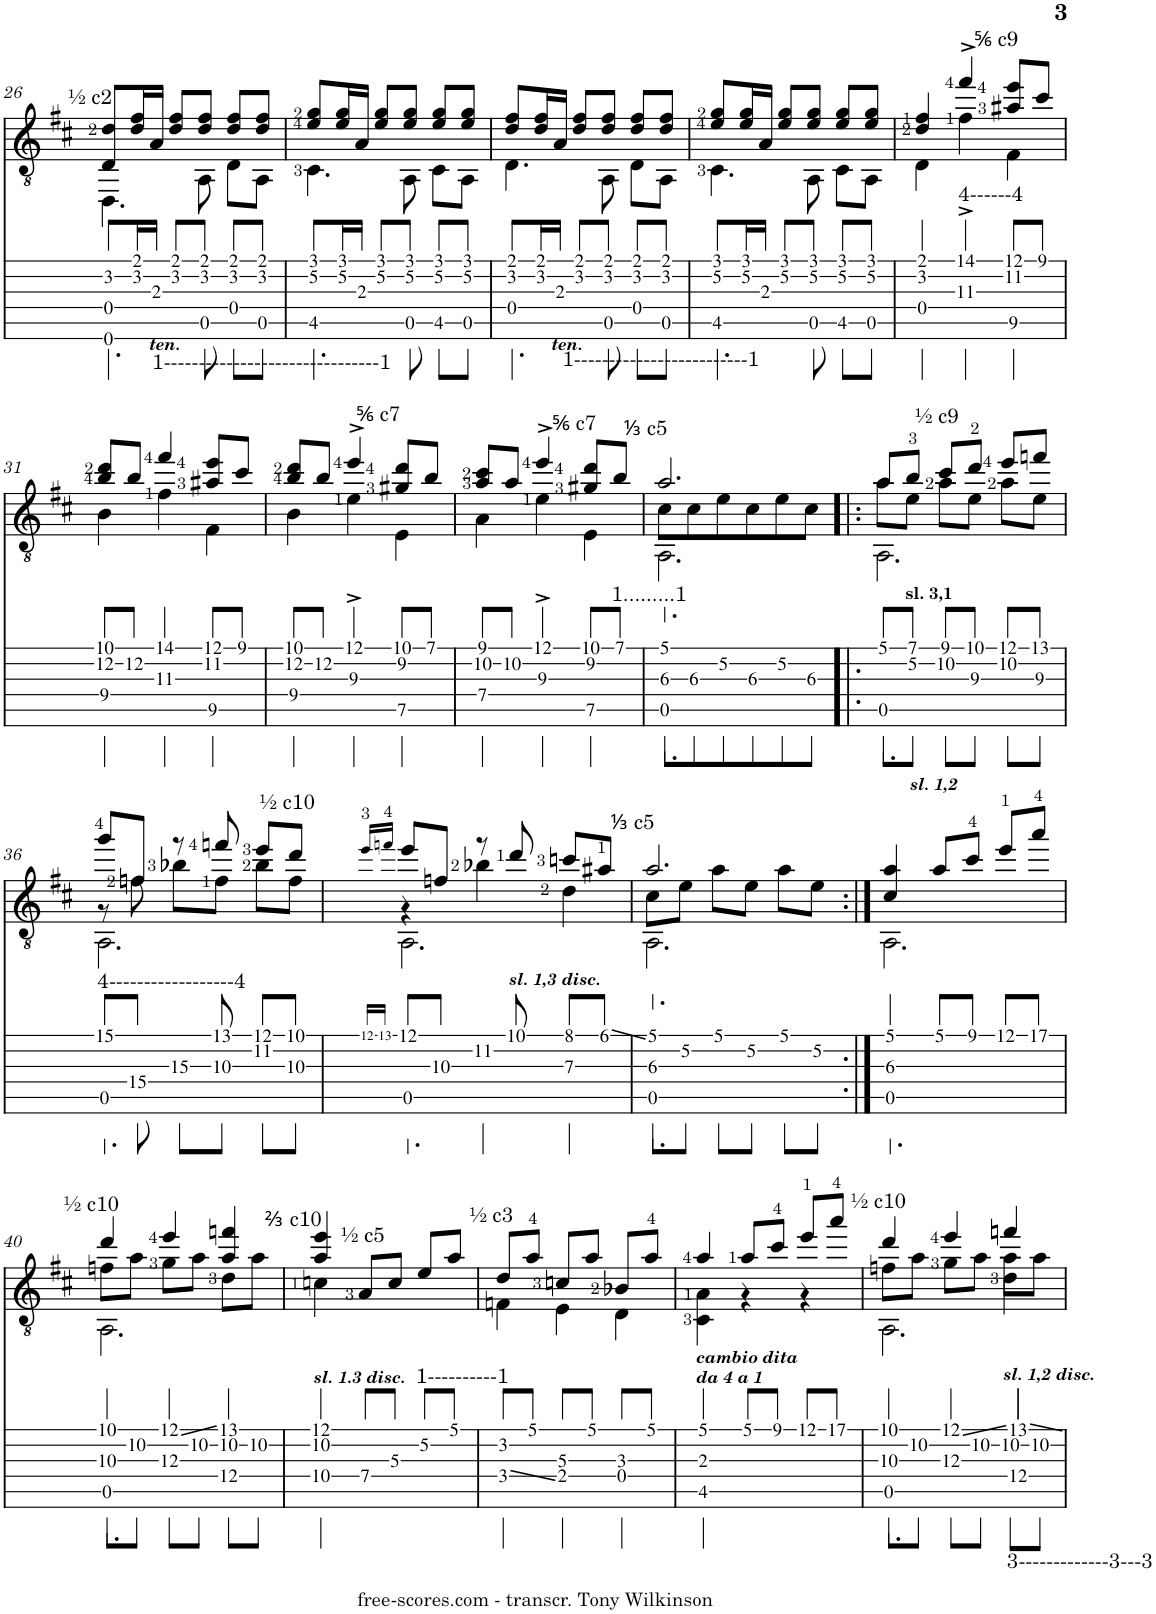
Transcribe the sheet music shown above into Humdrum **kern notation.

**kern	**kern
*part2	*part1
*staff2	*staff1
*I"Chitarra classica (Intavolatura)	*I"Chitarra 7-corde, Guitar
!!LO:PB:g=z
*	*clefGv2
*k[f#c#]	*k[f#c#]
*M3/4	*M3/4
=26	=26
*^	*^
!	!	!LO:TX:a:t=½ c2	!
8D/ 8d/L	4.DD\	8D/ 8d/L	4.DD\
16d/ 16f#/L	.	16d/ 16f#/L	.
!LO:TX:b:t=1-------------------------------1	!	!	!
!LO:TX:b:Bi:t=ten.	!	!	!
16A/JJ	.	16A/JJ	.
8d/ 8f#/L	.	8d/ 8f#/L	.
8d/ 8f#/J	8AA\	8d/ 8f#/J	8AA\
8d/ 8f#/L	8D\L	8d/ 8f#/L	8D\L
8d/ 8f#/J	8AA\J	8d/ 8f#/J	8AA\J
=27	=27	=27	=27
8e/ 8g/L	4.C#\	8e/ 8g/L	4.C#\
16e/ 16g/L	.	16e/ 16g/L	.
16A/JJ	.	16A/JJ	.
8e/ 8g/L	.	8e/ 8g/L	.
8e/ 8g/J	8AA\	8e/ 8g/J	8AA\
8e/ 8g/L	8C#\L	8e/ 8g/L	8C#\L
8e/ 8g/J	8AA\J	8e/ 8g/J	8AA\J
=28	=28	=28	=28
8d/ 8f#/L	4.D\	8d/ 8f#/L	4.D\
16d/ 16f#/L	.	16d/ 16f#/L	.
!LO:TX:b:Bi:t=ten.	!	!	!
16A/JJ	.	16A/JJ	.
!LO:TX:b:t=1-------------------------1	!	!	!
8d/ 8f#/L	.	8d/ 8f#/L	.
8d/ 8f#/J	8AA\	8d/ 8f#/J	8AA\
8d/ 8f#/L	8D\L	8d/ 8f#/L	8D\L
8d/ 8f#/J	8AA\J	8d/ 8f#/J	8AA\J
=29	=29	=29	=29
8e/ 8g/L	4.C#\	8e/ 8g/L	4.C#\
16e/ 16g/L	.	16e/ 16g/L	.
16A/JJ	.	16A/JJ	.
8e/ 8g/L	.	8e/ 8g/L	.
8e/ 8g/J	8AA\	8e/ 8g/J	8AA\
8e/ 8g/L	8C#\L	8e/ 8g/L	8C#\L
8e/ 8g/J	8AA\J	8e/ 8g/J	8AA\J
=30	=30	=30	=30
4d/ 4f#/	4D\	4d/ 4f#/	4D\
!LO:TX:a:t=4------4	!	!	!
4ff#^/	4f#\	4ff#^/	4f#\
!	!	!LO:TX:a:t=⅚ c9	!
8a#X/ 8ee/L	4F#\	8a#X/ 8ee/L	4F#\
8cc#/J	.	8cc#/J	.
!!LO:LB:g=z	!!
=31	=31	=31	=31
8b/ 8dd/L	4B\	8b/ 8dd/L	4B\
8b/J	.	8b/J	.
4ff#/	4f#\	4ff#/	4f#\
8a#X/ 8ee/L	4F#\	8a#X/ 8ee/L	4F#\
8cc#/J	.	8cc#/J	.
=32	=32	=32	=32
8b/ 8dd/L	4B\	8b/ 8dd/L	4B\
8b/J	.	8b/J	.
4ee^/	4e\	4ee^/	4e\
!	!	!LO:TX:a:t=⅚ c7	!
8g#X/ 8dd/L	4E\	8g#X/ 8dd/L	4E\
8b/J	.	8b/J	.
=33	=33	=33	=33
8a/ 8cc#/L	4A\	8a/ 8cc#/L	4A\
8a/J	.	8a/J	.
4ee^/	4e\	4ee^/	4e\
!	!	!LO:TX:a:t=⅚ c7	!
8g#X/ 8dd/L	4E\	8g#X/ 8dd/L	4E\
!LO:TX:a:t=1.........1	!	!	!
8b/J	.	8b/J	.
=34	=34	=34	=34
*	*^	*	*^
!	!	!	!LO:TX:a:t=⅓ c5	!	!
2.a/	8c#\L	2.AA\	2.a/	8c#\L	2.AA\
.	8c#\	.	.	8c#\	.
.	8e\	.	.	8e\	.
.	8c#\	.	.	8c#\	.
.	8e\	.	.	8e\	.
.	8c#\J	.	.	8c#\J	.
=35!|:	=35!|:	=35!|:	=35!|:	=35!|:	=35!|:
8a/L	8a\L	2.AA\	8a/L	8a\L	2.AA\
!LO:TX:a:B:t=sl. 3,1	!	!	!	!	!
!LO:TX:b:Bi:t=sl. 1,2	!	!	!	!	!
8b/J	8e\J	.	8b/J	8e\J	.
!	!	!	!LO:TX:a:t=½ c9	!	!
8cc#/L	8a\L	.	8cc#/L	8a\L	.
8dd/J	8e\J	.	8dd/J	8e\J	.
8ee/L	8a\L	.	8ee/L	8a\L	.
8ffn/J	8e\J	.	8ffn/J	8e\J	.
!!LO:LB:g=z	!!	!!
=36	=36	=36	=36	=36	=36
!LO:TX:a:t=4------------------4	!	!	!	!	!
8gg/L	8r	2.AA\	8gg/L	8r	2.AA\
8fn/J	8f\	.	8fn/J	8f\	.
8r	8b-X\L	.	8r	8b-X\L	.
8ffn/	8f\J	.	8ffn/	8f\J	.
8ee/L	8b-\L	.	8ee/L	8b-\L	.
!	!	!	!LO:TX:a:t=½ c10	!	!
8dd/J	8f\J	.	8dd/J	8f\J	.
=37	=37	=37	=37	=37	=37
16qee/LL	.	.	16qee/LL	.	.
16qff/JJ	.	.	16qffn/JJ	.	.
8ee/L	4r	2.AA\	8ee/L	4r	2.AA\
8fn/J	.	.	8fn/J	.	.
8r	4b-X\	.	8r	4b-X\	.
!LO:TX:a:Bi:t=sl. 1,3 disc.	!	!	!	!	!
8dd/	.	.	8dd/	.	.
8ccn/L	4d\	.	8ccn/L	4d\	.
8a#X/J	.	.	8a#X/J	.	.
=38	=38	=38	=38	=38	=38
!	!	!	!LO:TX:a:t=⅓ c5	!	!
2.a/	8c#\L	2.AA\	2.a/	8c#\L	2.AA\
.	8e\J	.	.	8e\J	.
.	8a\L	.	.	8a\L	.
.	8e\J	.	.	8e\J	.
.	8a\L	.	.	8a\L	.
.	8e\J	.	.	8e\J	.
*	*v	*v	*	*	*
*	*	*	*v	*v
=39:|!	=39:|!	=39:|!	=39:|!
4c#/ 4a/	2.AA\	4c#/ 4a/	2.AA\
8a/L	.	8a/L	.
8cc#/J	.	8cc#/J	.
8ee/L	.	8ee/L	.
8aa/J	.	8aa/J	.
!!LO:LB:g=z
=40	=40	=40	=40
*	*^	*	*^
!	!	!	!LO:TX:a:t=½ c10	!	!
4dd/	8fn\L	2.AA\	4dd/	8fn\L	2.AA\
.	8a\J	.	.	8a\J	.
4ee/	8g\L	.	4ee/	8g\L	.
.	8a\J	.	.	8a\J	.
4a/ 4ffn/	8d\L	.	4a/ 4ffn/	8d\L	.
.	8a\J	.	.	8a\J	.
*	*v	*v	*	*	*
*	*	*	*v	*v
=41	=41	=41	=41
!	!	!LO:TX:a:t=⅔ c10	!
!LO:TX:a:Bi:t=sl. 1.3 disc.	!	!	!
4a/ 4ee/	4cn\	4a/ 4ee/	4cn\
!	!	!LO:TX:a:t=½ c5	!
8A/L	2ryy	8A/L	2ryy
8c/J	.	8c/J	.
!LO:TX:a:t=1----------1	!	!	!
8e/L	.	8e/L	.
8a/J	.	8a/J	.
=42	=42	=42	=42
!	!	!LO:TX:a:t=½ c3	!
8d/L	4Fn\	8d/L	4Fn\
8a/J	.	8a/J	.
8cn/L	4E\	8cn/L	4E\
8a/J	.	8a/J	.
8B-X/L	4D\	8B-X/L	4D\
8a/J	.	8a/J	.
=43	=43	=43	=43
!LO:TX:a:Bi:t=cambio dita	!	!	!
!LO:TX:a:t=da 4 a 1	!	!	!
4a/	4C#\ 4A\	4a/	4C#\ 4A\
8a/L	4r	8a/L	4r
8cc#/J	.	8cc#/J	.
8ee/L	4r	8ee/L	4r
8aa/J	.	8aa/J	.
=44	=44	=44	=44
*^	*^	*^	*^
!	!	!	!	!LO:TX:a:t=½ c10	!	!	!
4dd/	8fn\L	2ryy	2.AA\	4dd/	8fn\L	2ryy	2.AA\
.	8a\J	.	.	.	8a\J	.	.
4ee/	8g\L	.	.	4ee/	8g\L	.	.
.	8a\J	.	.	.	8a\J	.	.
!LO:TX:a:Bi:t=sl. 1,2 disc.	!	!	!	!	!	!	!
!LO:TX:b:t=3-------------3---3	!	!	!	!	!	!	!
4ffn/	8a\L	4d/	.	4ffn/	8a\L	4d\	.
.	8a\J	.	.	.	8a\J	.	.
*v	*v	*v	*v	*	*	*	*
*	*v	*v	*v	*v
=	=
*-	*-
